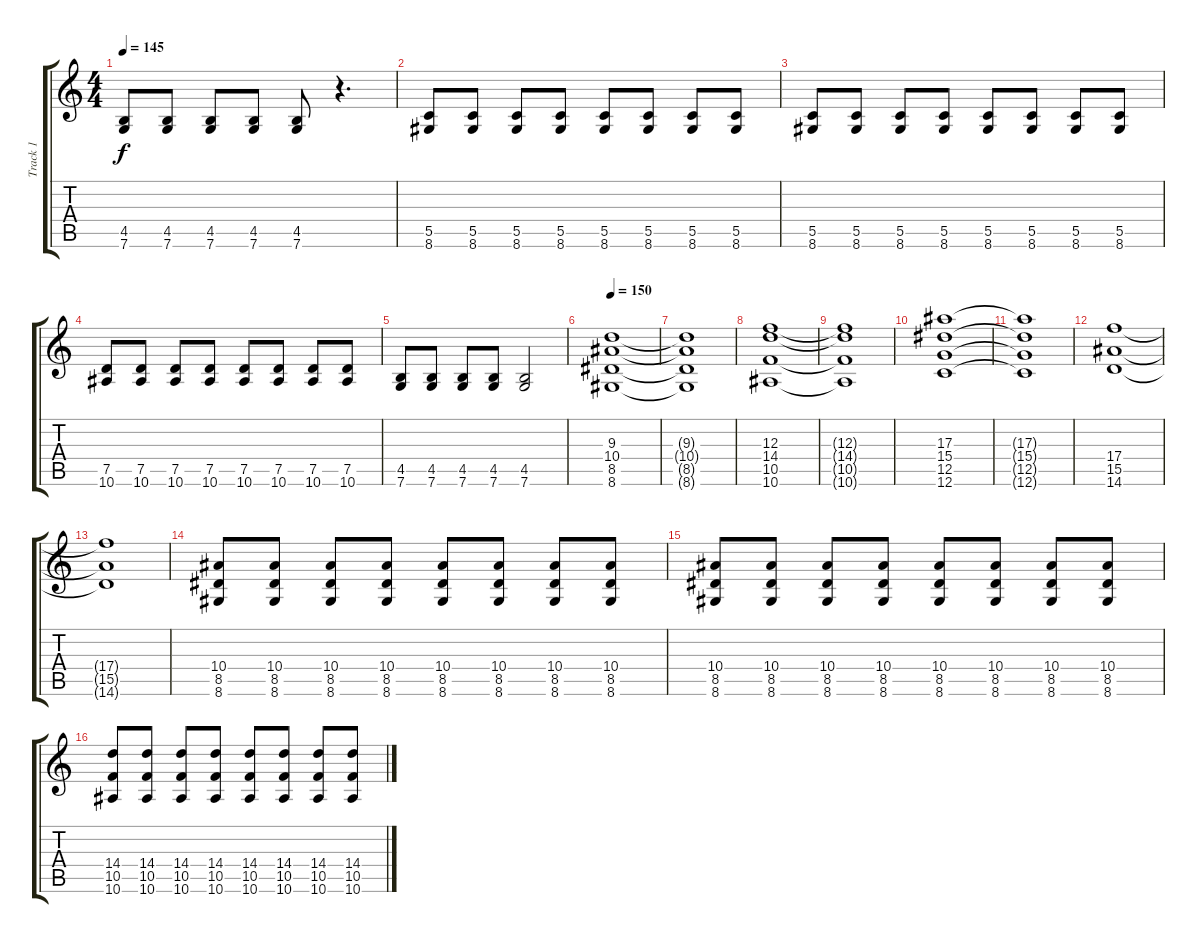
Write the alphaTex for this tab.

\track ("Track 1" "Track 1") {instrument distortionguitar}
\staff {score tabs}
\tuning (D4 A3 F3 C3 G2 C2) {hide}
\ts (4 4)
\tempo 145
\clef g2
\ks c
(4.5 7.6).8{dy f} (4.5 7.6).8 (4.5 7.6).8 (4.5 7.6).8 (4.5 7.6).8 r.4{d} |
(5.5 8.6).8 (5.5 8.6).8 (5.5 8.6).8 (5.5 8.6).8 (5.5 8.6).8 (5.5 8.6).8 (5.5 8.6).8 (5.5 8.6).8 |
(5.5 8.6).8 (5.5 8.6).8 (5.5 8.6).8 (5.5 8.6).8 (5.5 8.6).8 (5.5 8.6).8 (5.5 8.6).8 (5.5 8.6).8 |
(7.5 10.6).8 (7.5 10.6).8 (7.5 10.6).8 (7.5 10.6).8 (7.5 10.6).8 (7.5 10.6).8 (7.5 10.6).8 (7.5 10.6).8 |
(4.5 7.6).8 (4.5 7.6).8 (4.5 7.6).8 (4.5 7.6).8 (4.5 7.6).2 |
\tempo 150
(9.3 10.4 8.5 8.6).1 |
(9.3{t} 10.4{t} 8.5{t} 8.6{t}).1 |
(12.3 14.4 10.5 10.6).1 |
(12.3{t} 14.4{t} 10.5{t} 10.6{t}).1 |
(17.3 15.4 12.5 12.6).1 |
(17.3{t} 15.4{t} 12.5{t} 12.6{t}).1 |
(17.4 15.5 14.6).1 |
(17.4{t} 15.5{t} 14.6{t}).1 |
(10.4 8.5 8.6).8 (10.4 8.5 8.6).8 (10.4 8.5 8.6).8 (10.4 8.5 8.6).8 (10.4 8.5 8.6).8 (10.4 8.5 8.6).8 (10.4 8.5 8.6).8 (10.4 8.5 8.6).8 |
(10.4 8.5 8.6).8 (10.4 8.5 8.6).8 (10.4 8.5 8.6).8 (10.4 8.5 8.6).8 (10.4 8.5 8.6).8 (10.4 8.5 8.6).8 (10.4 8.5 8.6).8 (10.4 8.5 8.6).8 |
(14.4 10.5 10.6).8 (14.4 10.5 10.6).8 (14.4 10.5 10.6).8 (14.4 10.5 10.6).8 (14.4 10.5 10.6).8 (14.4 10.5 10.6).8 (14.4 10.5 10.6).8 (14.4 10.5 10.6).8
